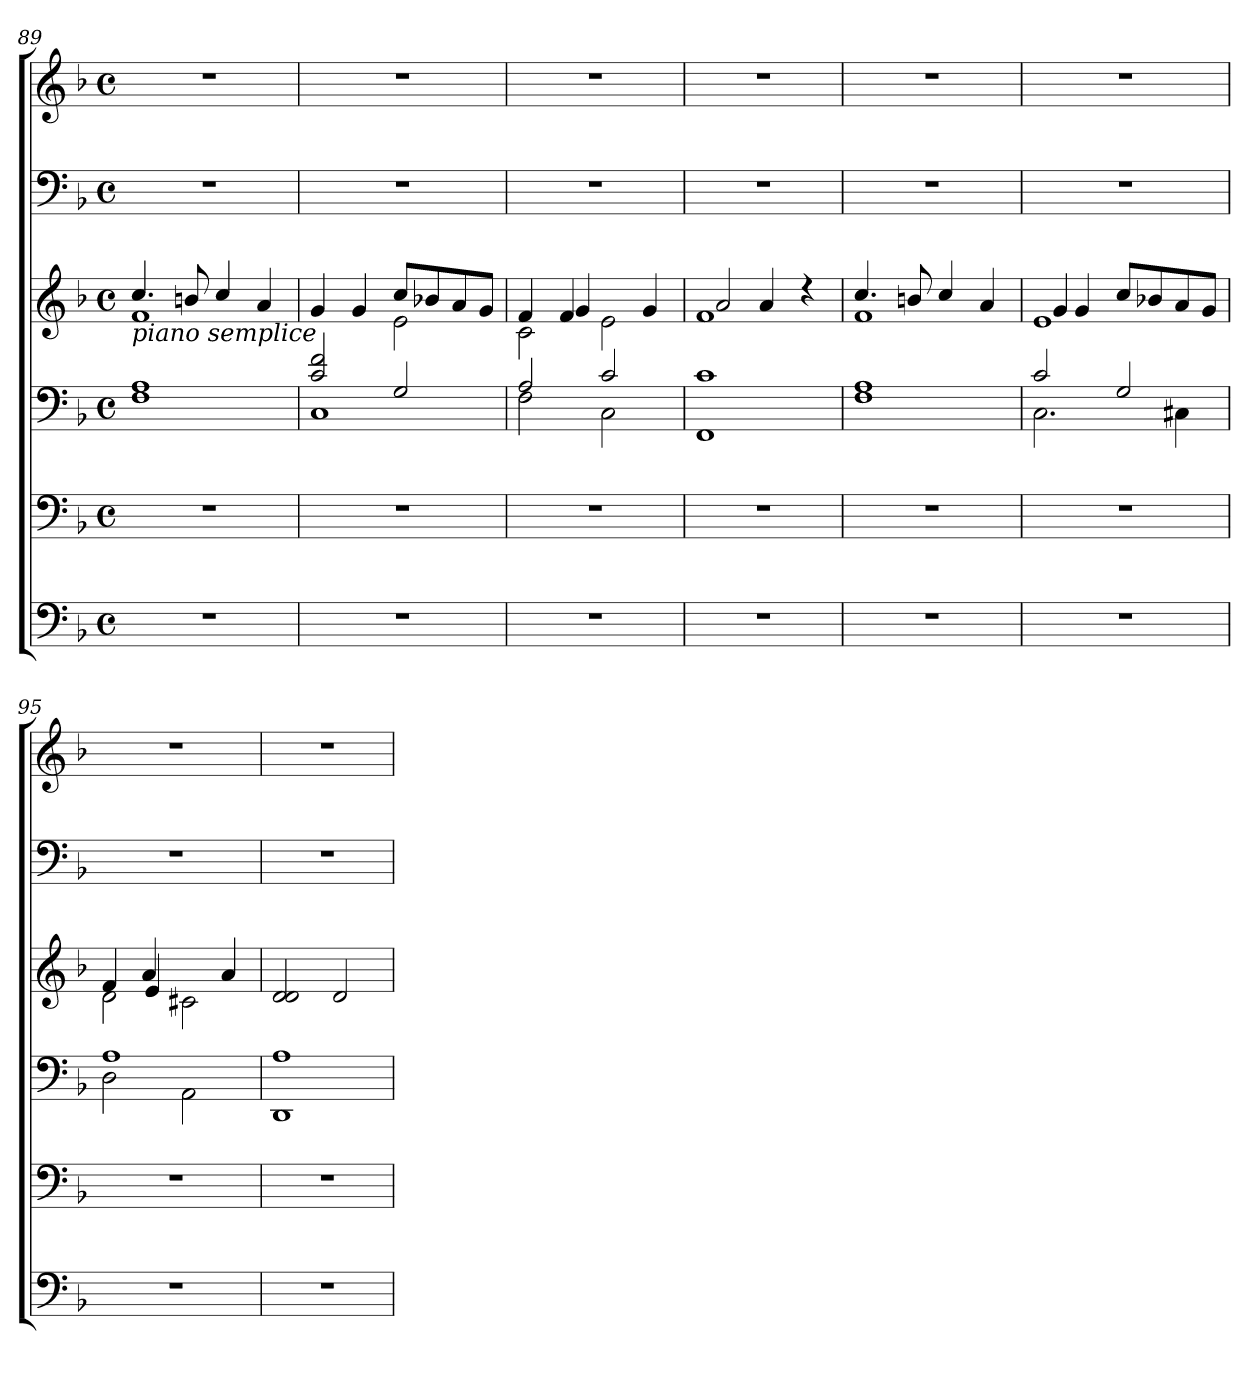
**kern	**kern	**kern	**kern	**kern	**kern
*part4	*part3	*part2	*part2	*part1	*part1
*staff6	*staff5	*staff4	*staff3	*staff2	*staff1
!!LO:PB:g=z
*clefF4	*clefF4	*clefF4	*clefG2	*clefF4	*clefG2
*k[b-]	*k[b-]	*k[b-]	*k[b-]	*k[b-]	*k[b-]
*F:	*F:	*F:	*F:	*F:	*F:
*M4/4	*M4/4	*M4/4	*M4/4	*M4/4	*M4/4
*met(c)	*met(c)	*met(c)	*met(c)	*met(c)	*met(c)
=89	=89	=89	=89	=89	=89
*	*	*	*^	*	*
!	!	!	!LO:TX:b:i:t=piano semplice	!	!	!
1r	1r	1F 1A	1f	4.cc/	1r	1r
.	.	.	.	8bn/	.	.
.	.	.	.	4cc/	.	.
.	.	.	.	4a/	.	.
=90	=90	=90	=90	=90	=90	=90
*	*	*^	*	*	*	*
1r	1r	1C	2c/ 2f/	4g/	2ryy	1r	1r
.	.	.	.	4g/	.	.	.
.	.	.	2G/	2e\	8cc/L	.	.
.	.	.	.	.	8b-X/	.	.
.	.	.	.	.	8a/	.	.
.	.	.	.	.	8g/J	.	.
=91	=91	=91	=91	=91	=91	=91	=91
*	*	*	*	*	*^	*	*
1r	1r	2A/	2F\	2c\	4f/	4ryy	1r	1r
.	.	.	.	.	4f/	4g/	.	.
.	.	2c/	2C\	2ryy	2e\	4ryy	.	.
.	.	.	.	.	.	4g/	.	.
*	*	*v	*v	*	*	*	*	*
*	*	*	*	*v	*v	*	*
=92	=92	=92	=92	=92	=92	=92
1r	1r	1FF 1c	1f	2a/	1r	1r
.	.	.	.	4a/	.	.
.	.	.	.	4rdd	.	.
!!LO:LB:g=z
=93	=93	=93	=93	=93	=93	=93
1r	1r	1F 1A	1f	4.cc/	1r	1r
.	.	.	.	8bn/	.	.
.	.	.	.	4cc/	.	.
.	.	.	.	4a/	.	.
=94	=94	=94	=94	=94	=94	=94
*	*	*^	*	*	*	*
1r	1r	2c/	2.C\	1e	4g/	1r	1r
.	.	.	.	.	4g/	.	.
.	.	2G/	.	.	8cc/L	.	.
.	.	.	.	.	8b-X/	.	.
.	.	.	4C#X\	.	8a/	.	.
.	.	.	.	.	8g/J	.	.
=95	=95	=95	=95	=95	=95	=95	=95
*	*	*	*	*	*^	*	*
1r	1r	1A	2D\	2d\	4f/	4ryy	1r	1r
.	.	.	.	.	4a/	4e/	.	.
.	.	.	2AA\	2ryy	2c#X\	4ryy	.	.
.	.	.	.	.	.	4a/	.	.
*	*	*v	*v	*	*	*	*	*
*	*	*	*v	*v	*v	*	*
=96	=96	=96	=96	=96	=96
1r	1r	1DD 1A	2d/ 2d/	1r	1r
.	.	.	2d/	.	.
=	=	=	=	=	=
*-	*-	*-	*-	*-	*-
